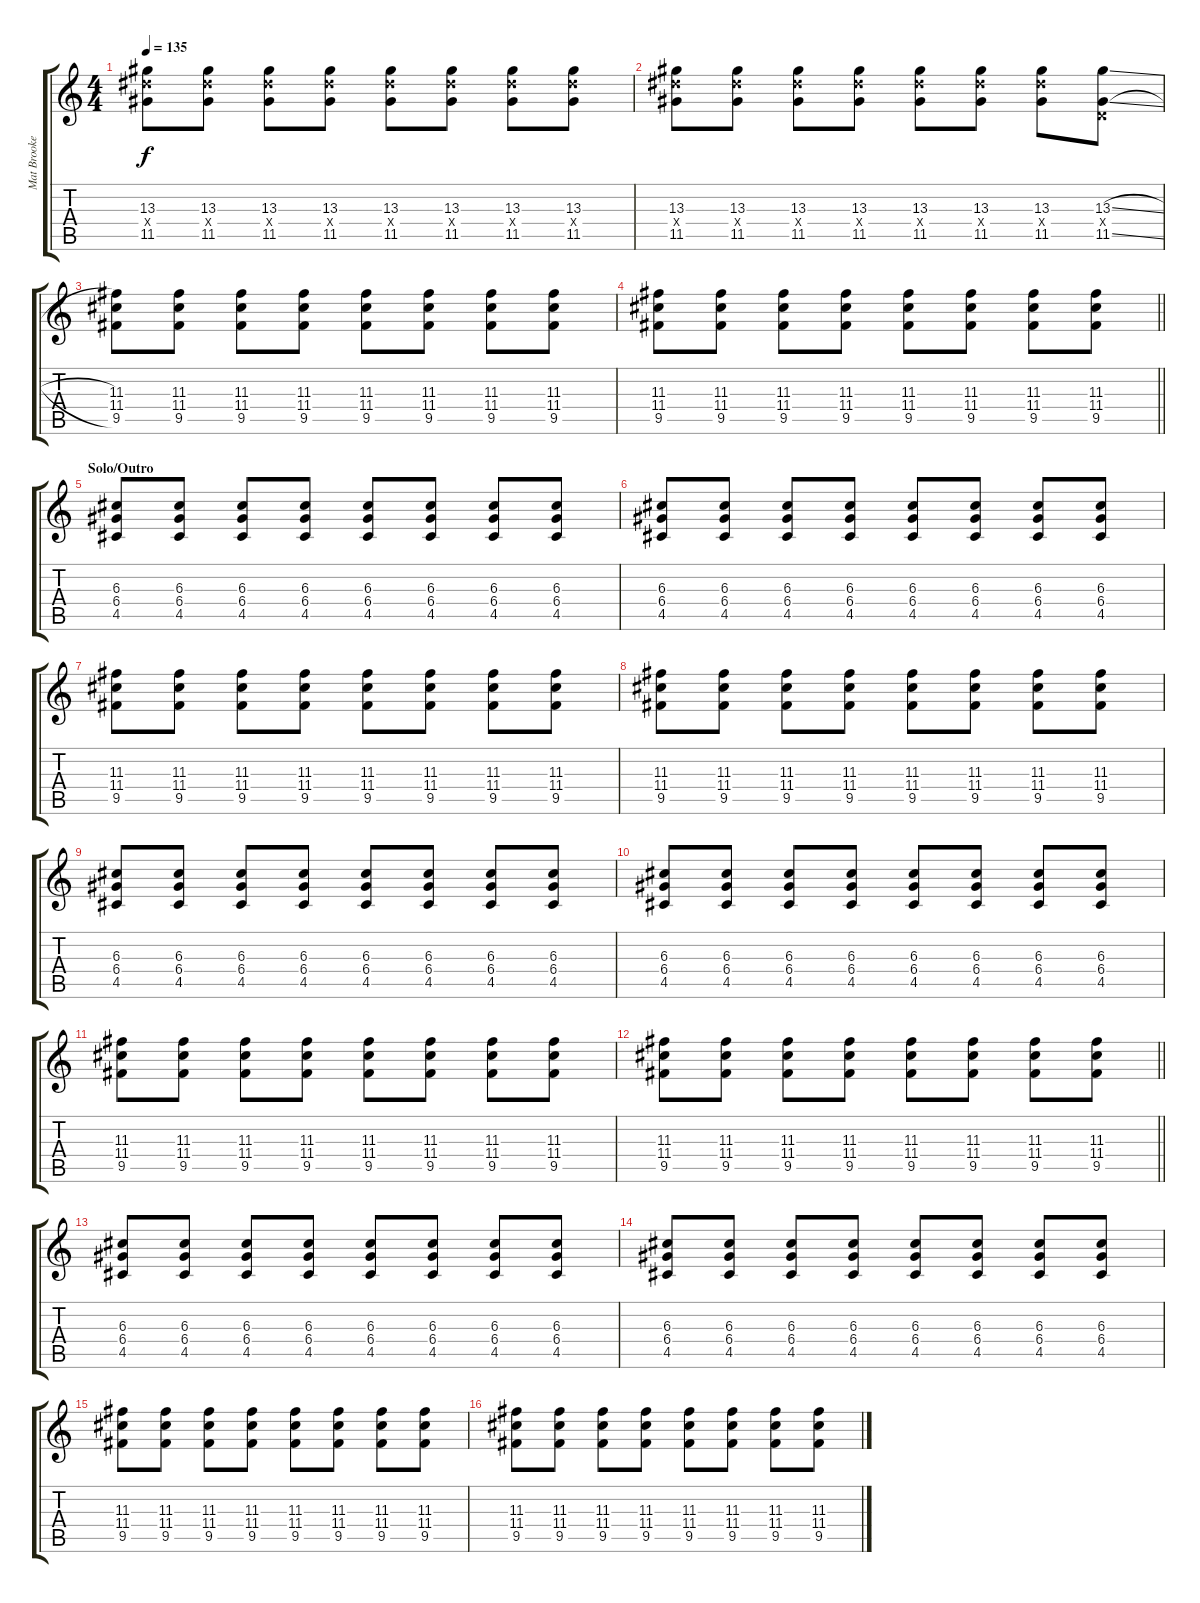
\track ("Mat Brooke (Guitar)" "Mat Brooke") {instrument overdrivenguitar}
\staff {score tabs}
\tuning (E4 B3 G3 D3 A2 E2) {hide}
\ts (4 4)
\tempo 135
\clef g2
\ks c
(13.3 13.4{x} 11.5).8{dy f} (13.3 13.4{x} 11.5).8 (13.3 13.4{x} 11.5).8 (13.3 13.4{x} 11.5).8 (13.3 13.4{x} 11.5).8 (13.3 13.4{x} 11.5).8 (13.3 13.4{x} 11.5).8 (13.3 13.4{x} 11.5).8 |
(13.3 13.4{x} 11.5).8 (13.3 13.4{x} 11.5).8 (13.3 13.4{x} 11.5).8 (13.3 13.4{x} 11.5).8 (13.3 13.4{x} 11.5).8 (13.3 13.4{x} 11.5).8 (13.3 13.4{x} 11.5).8 (13.3{sl} 0.4{x} 11.5{sl}).8 |
(11.3 11.4 9.5).8 (11.3 11.4 9.5).8 (11.3 11.4 9.5).8 (11.3 11.4 9.5).8 (11.3 11.4 9.5).8 (11.3 11.4 9.5).8 (11.3 11.4 9.5).8 (11.3 11.4 9.5).8 |
\barLineRight lightlight
(11.3 11.4 9.5).8 (11.3 11.4 9.5).8 (11.3 11.4 9.5).8 (11.3 11.4 9.5).8 (11.3 11.4 9.5).8 (11.3 11.4 9.5).8 (11.3 11.4 9.5).8 (11.3 11.4 9.5).8 |
\section ("" "Solo/Outro")
(6.3 6.4 4.5).8 (6.3 6.4 4.5).8 (6.3 6.4 4.5).8 (6.3 6.4 4.5).8 (6.3 6.4 4.5).8 (6.3 6.4 4.5).8 (6.3 6.4 4.5).8 (6.3 6.4 4.5).8 |
(6.3 6.4 4.5).8 (6.3 6.4 4.5).8 (6.3 6.4 4.5).8 (6.3 6.4 4.5).8 (6.3 6.4 4.5).8 (6.3 6.4 4.5).8 (6.3 6.4 4.5).8 (6.3 6.4 4.5).8 |
(11.3 11.4 9.5).8 (11.3 11.4 9.5).8 (11.3 11.4 9.5).8 (11.3 11.4 9.5).8 (11.3 11.4 9.5).8 (11.3 11.4 9.5).8 (11.3 11.4 9.5).8 (11.3 11.4 9.5).8 |
(11.3 11.4 9.5).8 (11.3 11.4 9.5).8 (11.3 11.4 9.5).8 (11.3 11.4 9.5).8 (11.3 11.4 9.5).8 (11.3 11.4 9.5).8 (11.3 11.4 9.5).8 (11.3 11.4 9.5).8 |
(6.3 6.4 4.5).8 (6.3 6.4 4.5).8 (6.3 6.4 4.5).8 (6.3 6.4 4.5).8 (6.3 6.4 4.5).8 (6.3 6.4 4.5).8 (6.3 6.4 4.5).8 (6.3 6.4 4.5).8 |
(6.3 6.4 4.5).8 (6.3 6.4 4.5).8 (6.3 6.4 4.5).8 (6.3 6.4 4.5).8 (6.3 6.4 4.5).8 (6.3 6.4 4.5).8 (6.3 6.4 4.5).8 (6.3 6.4 4.5).8 |
(11.3 11.4 9.5).8 (11.3 11.4 9.5).8 (11.3 11.4 9.5).8 (11.3 11.4 9.5).8 (11.3 11.4 9.5).8 (11.3 11.4 9.5).8 (11.3 11.4 9.5).8 (11.3 11.4 9.5).8 |
\barLineRight lightlight
(11.3 11.4 9.5).8 (11.3 11.4 9.5).8 (11.3 11.4 9.5).8 (11.3 11.4 9.5).8 (11.3 11.4 9.5).8 (11.3 11.4 9.5).8 (11.3 11.4 9.5).8 (11.3 11.4 9.5).8 |
\section ("" "")
(6.3 6.4 4.5).8 (6.3 6.4 4.5).8 (6.3 6.4 4.5).8 (6.3 6.4 4.5).8 (6.3 6.4 4.5).8 (6.3 6.4 4.5).8 (6.3 6.4 4.5).8 (6.3 6.4 4.5).8 |
(6.3 6.4 4.5).8 (6.3 6.4 4.5).8 (6.3 6.4 4.5).8 (6.3 6.4 4.5).8 (6.3 6.4 4.5).8 (6.3 6.4 4.5).8 (6.3 6.4 4.5).8 (6.3 6.4 4.5).8 |
(11.3 11.4 9.5).8 (11.3 11.4 9.5).8 (11.3 11.4 9.5).8 (11.3 11.4 9.5).8 (11.3 11.4 9.5).8 (11.3 11.4 9.5).8 (11.3 11.4 9.5).8 (11.3 11.4 9.5).8 |
(11.3 11.4 9.5).8 (11.3 11.4 9.5).8 (11.3 11.4 9.5).8 (11.3 11.4 9.5).8 (11.3 11.4 9.5).8 (11.3 11.4 9.5).8 (11.3 11.4 9.5).8 (11.3 11.4 9.5).8
